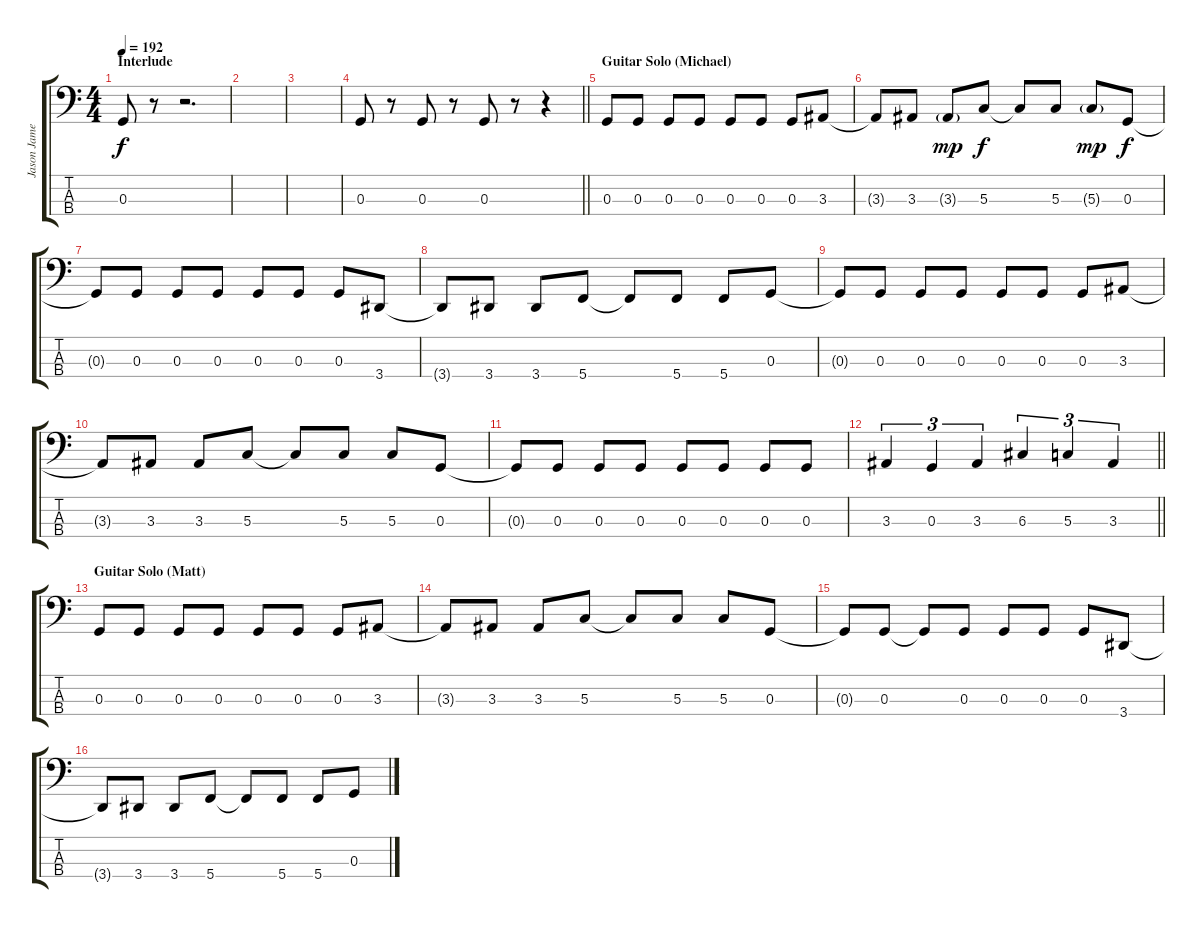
\track ("Jason James" "Jason Jame") {instrument electricbasspick}
\staff {score tabs}
\tuning (F2 C2 G1 C1) {hide}
\ts (4 4)
\section ("" "Interlude")
\tempo 192
\clef f4
\ks c
0.3.8{dy f} r.8 r.2{d} |
|
|
\barLineRight lightlight
0.3.8 r.8 0.3.8 r.8 0.3.8 r.8 r.4 |
\section ("" "Guitar Solo (Michael)")
0.3.8 0.3.8 0.3.8 0.3.8 0.3.8 0.3.8 0.3.8 3.3.8 |
3.3{t}.8 3.3.8 3.3{g}.8{dy mp} 5.3.8{dy f} 5.3{t}.8 5.3.8 5.3{g}.8{dy mp} 0.3.8{dy f} |
0.3{t}.8 0.3.8 0.3.8 0.3.8 0.3.8 0.3.8 0.3.8 3.4.8 |
3.4{t}.8 3.4.8 3.4.8 5.4.8 5.4{t}.8 5.4.8 5.4.8 0.3.8 |
0.3{t}.8 0.3.8 0.3.8 0.3.8 0.3.8 0.3.8 0.3.8 3.3.8 |
3.3{t}.8 3.3.8 3.3.8 5.3.8 5.3{t}.8 5.3.8 5.3.8 0.3.8 |
0.3{t}.8 0.3.8 0.3.8 0.3.8 0.3.8 0.3.8 0.3.8 0.3.8 |
\barLineRight lightlight
3.3.4{tu (3 2)} 0.3.4{tu (3 2)} 3.3.4{tu (3 2)} 6.3.4{tu (3 2)} 5.3.4{tu (3 2)} 3.3.4{tu (3 2)} |
\section ("" "Guitar Solo (Matt)")
0.3.8 0.3.8 0.3.8 0.3.8 0.3.8 0.3.8 0.3.8 3.3.8 |
3.3{t}.8 3.3.8 3.3.8 5.3.8 5.3{t}.8 5.3.8 5.3.8 0.3.8 |
0.3{t}.8 0.3.8 0.3{t}.8 0.3.8 0.3.8 0.3.8 0.3.8 3.4.8 |
3.4{t}.8 3.4.8 3.4.8 5.4.8 5.4{t}.8 5.4.8 5.4.8 0.3.8
